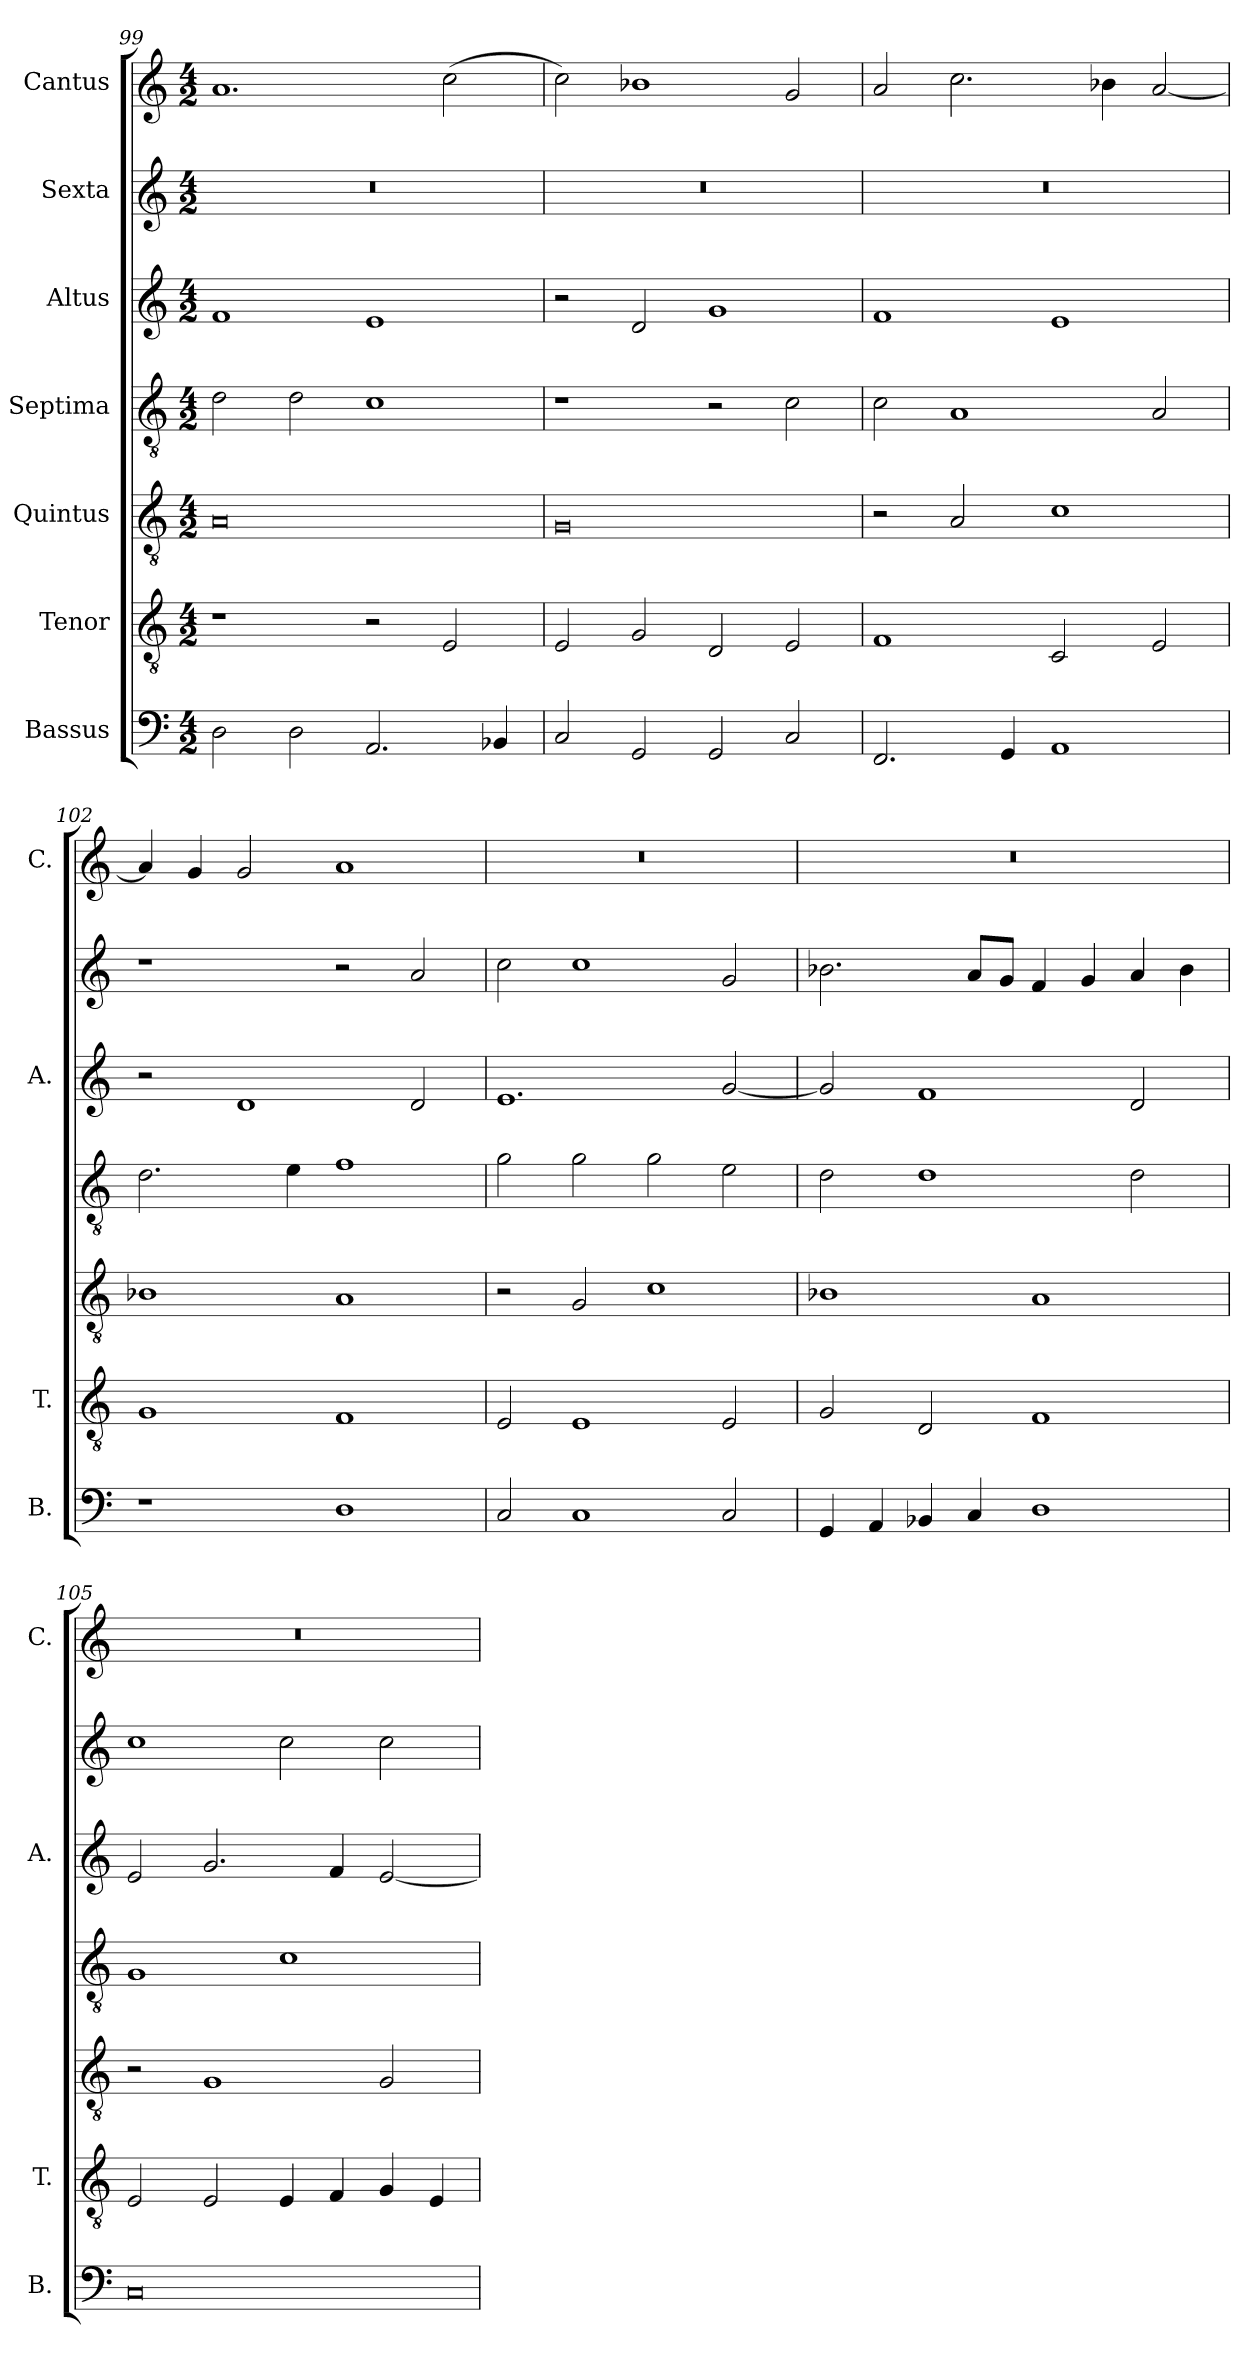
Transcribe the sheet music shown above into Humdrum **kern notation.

**kern	**kern	**kern	**kern	**kern	**kern	**kern
*part7	*part6	*part5	*part4	*part3	*part2	*part1
*staff7	*staff6	*staff5	*staff4	*staff3	*staff2	*staff1
*I"Bassus	*I"Tenor	*I"Quintus	*I"Septima	*I"Altus	*I"Sexta	*I"Cantus
*I'B.	*I'T.	*	*	*I'A.	*	*I'C.
*clefF4	*clefGv2	*clefGv2	*clefGv2	*clefG2	*clefG2	*clefG2
*k[]	*k[]	*k[]	*k[]	*k[]	*k[]	*k[]
*M4/2	*M4/2	*M4/2	*M4/2	*M4/2	*M4/2	*M4/2
=99	=99	=99	=99	=99	=99	=99
2D\	1r	0A	2d\	1f	0r	1.a
2D\	.	.	2d\	.	.	.
2.AA/	2r	.	1c	1e	.	.
.	2E/	.	.	.	.	(>2cc\
4BB-X/	.	.	.	.	.	.
=100	=100	=100	=100	=100	=100	=100
2C/	2E/	0G	1r	2r	0r	2cc\)
2GG/	2G/	.	.	2d/	.	1b-X
2GG/	2D/	.	2r	1g	.	.
2C/	2E/	.	2c\	.	.	2g/
!!LO:PB:g=z
=101	=101	=101	=101	=101	=101	=101
2.FF/	1F	2r	2c\	1f	0r	2a/
.	.	2A/	1A	.	.	2.cc\
4GG/	.	.	.	.	.	.
1AA	2C/	1c	.	1e	.	.
.	.	.	.	.	.	4b-X\
.	2E/	.	2A/	.	.	[2a/
=102	=102	=102	=102	=102	=102	=102
1r	1G	1B-X	2.d\	2r	1r	4a/]
.	.	.	.	.	.	4g/
.	.	.	.	1d	.	2g/
.	.	.	4e\	.	.	.
1D	1F	1A	1f	.	2r	1a
.	.	.	.	2d/	2a/	.
=103	=103	=103	=103	=103	=103	=103
2C/	2E/	2r	2g\	1.e	2cc\	0r
1C	1E	2G/	2g\	.	1cc	.
.	.	1c	2g\	.	.	.
2C/	2E/	.	2e\	[2g/	2g/	.
=104	=104	=104	=104	=104	=104	=104
4GG/	2G/	1B-X	2d\	2g/]	2.b-X\	0r
4AA/	.	.	.	.	.	.
4BB-X/	2D/	.	1d	1f	.	.
4C/	.	.	.	.	8a/L	.
.	.	.	.	.	8g/J	.
1D	1F	1A	.	.	4f/	.
.	.	.	.	.	4g/	.
.	.	.	2d\	2d/	4a/	.
.	.	.	.	.	4b-\	.
=105	=105	=105	=105	=105	=105	=105
0C	2E/	2r	1G	2e/	1cc	0r
.	2E/	1G	.	2.g/	.	.
.	4E/	.	1c	.	2cc\	.
.	4F/	.	.	4f/	.	.
.	4G/	2G/	.	[2e/	2cc\	.
.	4E/	.	.	.	.	.
=	=	=	=	=	=	=
*-	*-	*-	*-	*-	*-	*-
